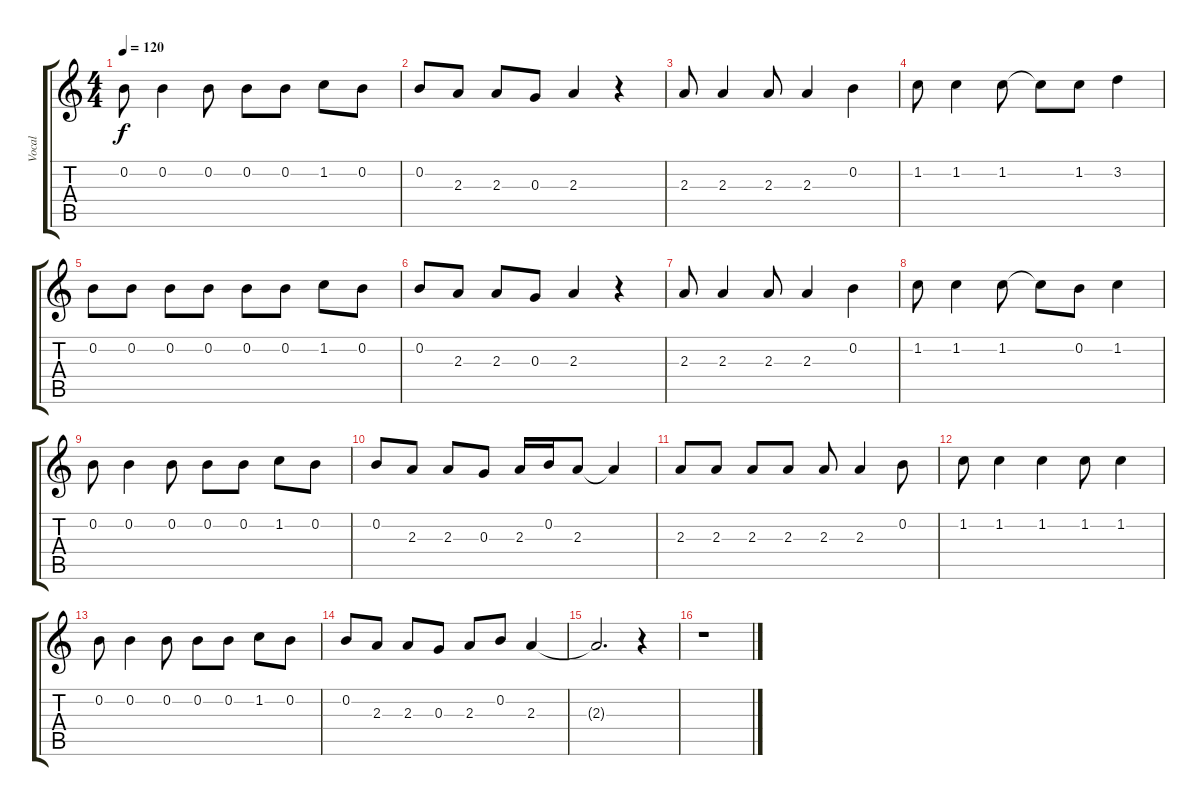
\track ("Vocal" "Vocal") {instrument banjo}
\staff {score tabs}
\tuning (E4 B3 G3 D3 A2 E2) {hide}
\displaytranspose 12
\ts (4 4)
\tempo 120
\clef g2
\ks c
0.2.8{dy f} 0.2.4 0.2.8 0.2.8 0.2.8 1.2.8 0.2.8 |
0.2.8 2.3.8 2.3.8 0.3.8 2.3.4 r.4 |
2.3.8 2.3.4 2.3.8 2.3.4 0.2.4 |
1.2.8 1.2.4 1.2.8 1.2{t}.8 1.2.8 3.2.4 |
0.2.8 0.2.8 0.2.8 0.2.8 0.2.8 0.2.8 1.2.8 0.2.8 |
0.2.8 2.3.8 2.3.8 0.3.8 2.3.4 r.4 |
2.3.8 2.3.4 2.3.8 2.3.4 0.2.4 |
1.2.8 1.2.4 1.2.8 1.2{t}.8 0.2.8 1.2.4 |
0.2.8 0.2.4 0.2.8 0.2.8 0.2.8 1.2.8 0.2.8 |
0.2.8 2.3.8 2.3.8 0.3.8 2.3.16 0.2.16 2.3.8 2.3{t}.4 |
2.3.8 2.3.8 2.3.8 2.3.8 2.3.8 2.3.4 0.2.8 |
1.2.8 1.2.4 1.2.4 1.2.8 1.2.4 |
0.2.8 0.2.4 0.2.8 0.2.8 0.2.8 1.2.8 0.2.8 |
0.2.8 2.3.8 2.3.8 0.3.8 2.3.8 0.2.8 2.3.4 |
2.3{t}.2{d} r.4 |
r.1
